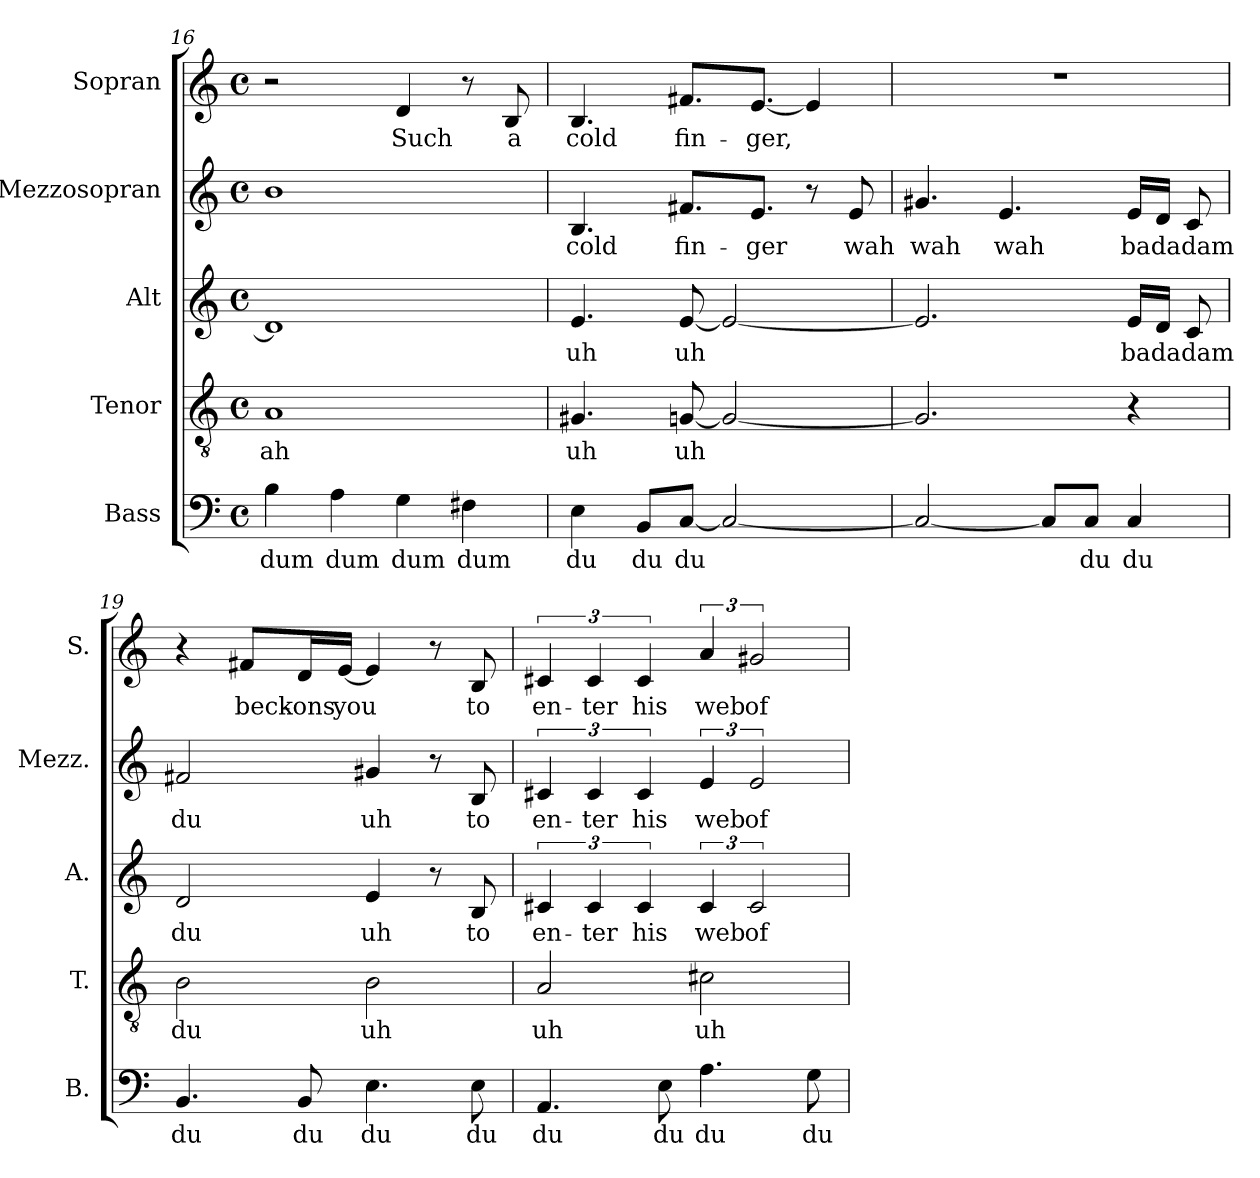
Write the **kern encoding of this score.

**kern	**text	**kern	**text	**kern	**text	**kern	**text	**kern	**text
*part5	*part5	*part4	*part4	*part3	*part3	*part2	*part2	*part1	*part1
*staff5	*staff5	*staff4	*staff4	*staff3	*staff3	*staff2	*staff2	*staff1	*staff1
*I"Bass	*	*I"Tenor	*	*I"Alt	*	*I"Mezzosopran	*	*I"Sopran	*
*I'B.	*	*I'T.	*	*I'A.	*	*I'Mezz.	*	*I'S.	*
*clefF4	*	*clefGv2	*	*clefG2	*	*clefG2	*	*clefG2	*
*k[]	*	*k[]	*	*k[]	*	*k[]	*	*k[]	*
*C:	*	*C:	*	*C:	*	*C:	*	*C:	*
*M4/4	*	*M4/4	*	*M4/4	*	*M4/4	*	*M4/4	*
*met(c)	*	*met(c)	*	*met(c)	*	*met(c)	*	*met(c)	*
=16	=16	=16	=16	=16	=16	=16	=16	=16	=16
!	!LO:LY:b	!	!	!	!	!	!	!	!
!	!	!	!LO:LY:b	!	!	!	!	!	!
4B\	dum	1A	ah	1d#]	.	1b	.	2r	.
!	!LO:LY:b	!	!	!	!	!	!	!	!
4A\	dum	.	.	.	.	.	.	.	.
!	!LO:LY:b	!	!	!	!	!	!	!	!
!	!	!	!	!	!	!	!	!	!LO:LY:b
4G\	dum	.	.	.	.	.	.	4d/	Such
!	!LO:LY:b	!	!	!	!	!	!	!	!
4F#X\	dum	.	.	.	.	.	.	8r	.
!	!	!	!	!	!	!	!	!	!LO:LY:b
.	.	.	.	.	.	.	.	8B/	a
=17	=17	=17	=17	=17	=17	=17	=17	=17	=17
!	!LO:LY:b	!	!	!	!	!	!	!	!
!	!	!	!LO:LY:b	!	!	!	!	!	!
!	!	!	!	!	!LO:LY:b	!	!	!	!
!	!	!	!	!	!	!	!LO:LY:b	!	!
!	!	!	!	!	!	!	!	!	!LO:LY:b
4E\	du	4.G#X/	uh	4.e/	uh	4.B/	cold	4.B/	cold
!	!LO:LY:b	!	!	!	!	!	!	!	!
8BB/L	du	.	.	.	.	.	.	.	.
!	!LO:LY:b	!	!	!	!	!	!	!	!
!	!	!	!LO:LY:b	!	!	!	!	!	!
!	!	!	!	!	!LO:LY:b	!	!	!	!
!	!	!	!	!	!	!	!LO:LY:b	!	!
!	!	!	!	!	!	!	!	!	!LO:LY:b
[8C/J	du	[8Gn/	uh	[8e/	uh	8.f#X/L	fin-	8.f#X/L	fin-
2C/_	.	2G/_	.	2e/_	.	.	.	.	.
!	!	!	!	!	!	!	!LO:LY:b	!	!
!	!	!	!	!	!	!	!	!	!LO:LY:b
.	.	.	.	.	.	8.e/J	-ger	[8.e/J	-ger,
.	.	.	.	.	.	8ra	.	4e/]	.
!	!	!	!	!	!	!	!LO:LY:b	!	!
.	.	.	.	.	.	8e/	wah	.	.
=18	=18	=18	=18	=18	=18	=18	=18	=18	=18
!	!	!	!	!	!	!	!LO:LY:b	!	!
2C/_	.	2.G/]	.	2.e/]	.	4.g#X/	wah	1r	.
!	!	!	!	!	!	!	!LO:LY:b	!	!
.	.	.	.	.	.	4.e/	wah	.	.
8C/L]	.	.	.	.	.	.	.	.	.
!	!LO:LY:b	!	!	!	!	!	!	!	!
8C/J	du	.	.	.	.	.	.	.	.
!	!LO:LY:b	!	!	!	!	!	!	!	!
!	!	!	!	!	!LO:LY:b	!	!	!	!
!	!	!	!	!	!	!	!LO:LY:b	!	!
4C/	du	4r	.	16e/LL	ba	16e/LL	ba	.	.
!	!	!	!	!	!LO:LY:b	!	!	!	!
!	!	!	!	!	!	!	!LO:LY:b	!	!
.	.	.	.	16d/JJ	da	16d/JJ	da	.	.
!	!	!	!	!	!LO:LY:b	!	!	!	!
!	!	!	!	!	!	!	!LO:LY:b	!	!
.	.	.	.	8c/	dam	8c/	dam	.	.
!!LO:LB:g=z
=19	=19	=19	=19	=19	=19	=19	=19	=19	=19
!	!LO:LY:b	!	!	!	!	!	!	!	!
!	!	!	!LO:LY:b	!	!	!	!	!	!
!	!	!	!	!	!LO:LY:b	!	!	!	!
!	!	!	!	!	!	!	!LO:LY:b	!	!
4.BB/	du	2B\	du	2d/	du	2f#X/	du	4r	.
!	!	!	!	!	!	!	!	!	!LO:LY:b
.	.	.	.	.	.	.	.	8f#X/L	beck-
!	!LO:LY:b	!	!	!	!	!	!	!	!
!	!	!	!	!	!	!	!	!	!LO:LY:b
8BB/	du	.	.	.	.	.	.	16d/L	-ons
!	!	!	!	!	!	!	!	!	!LO:LY:b
.	.	.	.	.	.	.	.	[16e/JJ	you
!	!LO:LY:b	!	!	!	!	!	!	!	!
!	!	!	!LO:LY:b	!	!	!	!	!	!
!	!	!	!	!	!LO:LY:b	!	!	!	!
!	!	!	!	!	!	!	!LO:LY:b	!	!
4.E\	du	2B\	uh	4e/	uh	4g#X/	uh	4e/]	.
.	.	.	.	8r	.	8r	.	8r	.
!	!LO:LY:b	!	!	!	!	!	!	!	!
!	!	!	!	!	!LO:LY:b	!	!	!	!
!	!	!	!	!	!	!	!LO:LY:b	!	!
!	!	!	!	!	!	!	!	!	!LO:LY:b
8E\	du	.	.	8B/	to	8B/	to	8B/	to
=20	=20	=20	=20	=20	=20	=20	=20	=20	=20
!	!LO:LY:b	!	!	!	!	!	!	!	!
!	!	!	!LO:LY:b	!	!	!	!	!	!
!	!	!	!	!	!LO:LY:b	!	!	!	!
!	!	!	!	!	!	!	!LO:LY:b	!	!
!	!	!	!	!	!	!	!	!	!LO:LY:b
4.AA/	du	2A/	uh	6c#X/	en-	6c#X/	en-	6c#X/	en-
!	!	!	!	!	!LO:LY:b	!	!	!	!
!	!	!	!	!	!	!	!LO:LY:b	!	!
!	!	!	!	!	!	!	!	!	!LO:LY:b
.	.	.	.	6c#/	-ter	6c#/	-ter	6c#/	-ter
!	!	!	!	!	!LO:LY:b	!	!	!	!
!	!	!	!	!	!	!	!LO:LY:b	!	!
!	!	!	!	!	!	!	!	!	!LO:LY:b
.	.	.	.	6c#/	his	6c#/	his	6c#/	his
!	!LO:LY:b	!	!	!	!	!	!	!	!
8E\	du	.	.	.	.	.	.	.	.
!	!LO:LY:b	!	!	!	!	!	!	!	!
!	!	!	!LO:LY:b	!	!	!	!	!	!
!	!	!	!	!	!LO:LY:b	!	!	!	!
!	!	!	!	!	!	!	!LO:LY:b	!	!
!	!	!	!	!	!	!	!	!	!LO:LY:b
4.A\	du	2c#X\	uh	6c#/	web	6e/	web	6a/	web
!	!	!	!	!	!LO:LY:b	!	!	!	!
!	!	!	!	!	!	!	!LO:LY:b	!	!
!	!	!	!	!	!	!	!	!	!LO:LY:b
.	.	.	.	3c#/	of	3e/	of	3g#X/	of
!	!LO:LY:b	!	!	!	!	!	!	!	!
8G\	du	.	.	.	.	.	.	.	.
=	=	=	=	=	=	=	=	=	=
*-	*-	*-	*-	*-	*-	*-	*-	*-	*-
